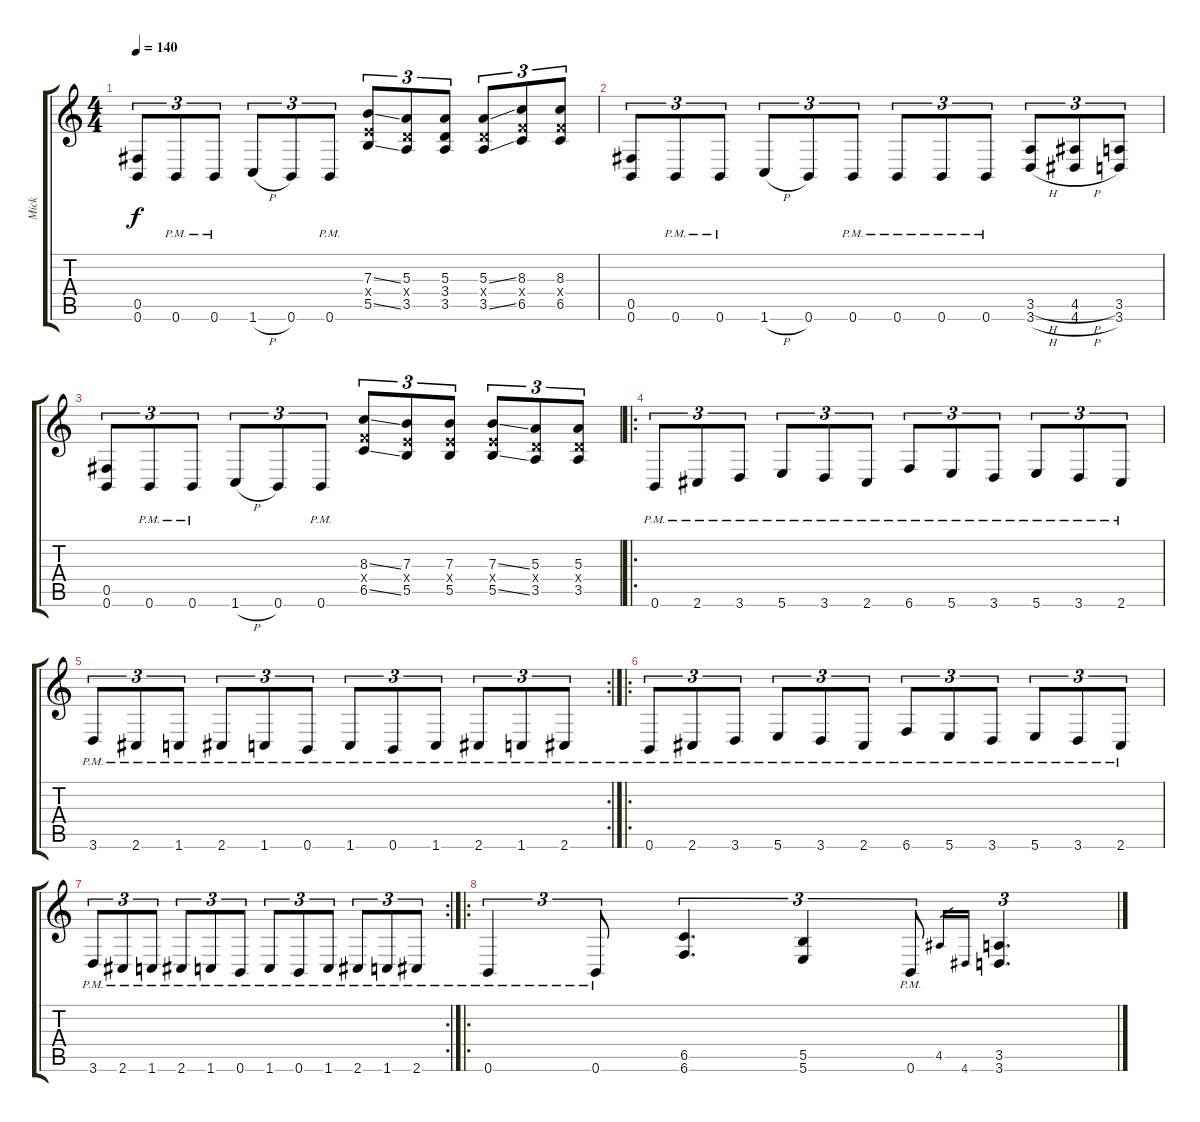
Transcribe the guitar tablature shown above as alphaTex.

\track ("Mick" "Mick") {instrument distortionguitar}
\staff {score tabs}
\tuning (Db4 Ab3 E3 B2 Gb2 B1) {hide}
\ts (4 4)
\tempo 140
\clef g2
\ks c
(0.5 0.6).8{tu (3 2) dy f} 0.6{pm}.8{tu (3 2)} 0.6{pm}.8{tu (3 2)} 1.6{h}.8{tu (3 2)} 0.6.8{tu (3 2)} 0.6{pm}.8{tu (3 2)} (7.3{ss} 5.4{x} 5.5{ss}).8{tu (3 2)} (5.3 3.4{x} 3.5).8{tu (3 2)} (5.3 3.4 3.5).8{tu (3 2)} (5.3{ss} 3.4{x} 3.5{ss}).8{tu (3 2)} (8.3 6.4{x} 6.5).8{tu (3 2)} (8.3 6.4{x} 6.5).8{tu (3 2)} |
(0.5 0.6).8{tu (3 2)} 0.6{pm}.8{tu (3 2)} 0.6{pm}.8{tu (3 2)} 1.6{h}.8{tu (3 2)} 0.6.8{tu (3 2)} 0.6{pm}.8{tu (3 2)} 0.6{pm}.8{tu (3 2)} 0.6{pm}.8{tu (3 2)} 0.6{pm}.8{tu (3 2)} (3.5{h} 3.6{h}).8{tu (3 2)} (4.5{h} 4.6{h}).8{tu (3 2)} (3.5 3.6).8{tu (3 2)} |
(0.5 0.6).8{tu (3 2)} 0.6{pm}.8{tu (3 2)} 0.6{pm}.8{tu (3 2)} 1.6{h}.8{tu (3 2)} 0.6.8{tu (3 2)} 0.6{pm}.8{tu (3 2)} (8.3{ss} 6.4{x} 6.5{ss}).8{tu (3 2)} (7.3 5.4{x} 5.5).8{tu (3 2)} (7.3 5.4{x} 5.5).8{tu (3 2)} (7.3{ss} 5.4{x} 5.5{ss}).8{tu (3 2)} (5.3 3.4{x} 3.5).8{tu (3 2)} (5.3 3.4{x} 3.5).8{tu (3 2)} |
\ro
0.6{pm}.8{tu (3 2)} 2.6{pm}.8{tu (3 2)} 3.6{pm}.8{tu (3 2)} 5.6{pm}.8{tu (3 2)} 3.6{pm}.8{tu (3 2)} 2.6{pm}.8{tu (3 2)} 6.6{pm}.8{tu (3 2)} 5.6{pm}.8{tu (3 2)} 3.6{pm}.8{tu (3 2)} 5.6{pm}.8{tu (3 2)} 3.6{pm}.8{tu (3 2)} 2.6{pm}.8{tu (3 2)} |
\rc 2
3.6{pm}.8{tu (3 2)} 2.6{pm}.8{tu (3 2)} 1.6{pm}.8{tu (3 2)} 2.6{pm}.8{tu (3 2)} 1.6{pm}.8{tu (3 2)} 0.6{pm}.8{tu (3 2)} 1.6{pm}.8{tu (3 2)} 0.6{pm}.8{tu (3 2)} 1.6{pm}.8{tu (3 2)} 2.6{pm}.8{tu (3 2)} 1.6{pm}.8{tu (3 2)} 2.6{pm}.8{tu (3 2)} |
\ro
0.6{pm}.8{tu (3 2)} 2.6{pm}.8{tu (3 2)} 3.6{pm}.8{tu (3 2)} 5.6{pm}.8{tu (3 2)} 3.6{pm}.8{tu (3 2)} 2.6{pm}.8{tu (3 2)} 6.6{pm}.8{tu (3 2)} 5.6{pm}.8{tu (3 2)} 3.6{pm}.8{tu (3 2)} 5.6{pm}.8{tu (3 2)} 3.6{pm}.8{tu (3 2)} 2.6{pm}.8{tu (3 2)} |
\rc 2
3.6{pm}.8{tu (3 2)} 2.6{pm}.8{tu (3 2)} 1.6{pm}.8{tu (3 2)} 2.6{pm}.8{tu (3 2)} 1.6{pm}.8{tu (3 2)} 0.6{pm}.8{tu (3 2)} 1.6{pm}.8{tu (3 2)} 0.6{pm}.8{tu (3 2)} 1.6{pm}.8{tu (3 2)} 2.6{pm}.8{tu (3 2)} 1.6{pm}.8{tu (3 2)} 2.6{pm}.8{tu (3 2)} |
\ro
0.6{pm}.4{tu (3 2)} 0.6{pm}.8{tu (3 2)} (6.5 6.6).4{d tu (3 2)} (5.5 5.6).4{tu (3 2)} 0.6{pm}.8{tu (3 2)} 4.5.16{gr} 4.6.16{gr} (3.5 3.6).4{d tu (3 2)}
